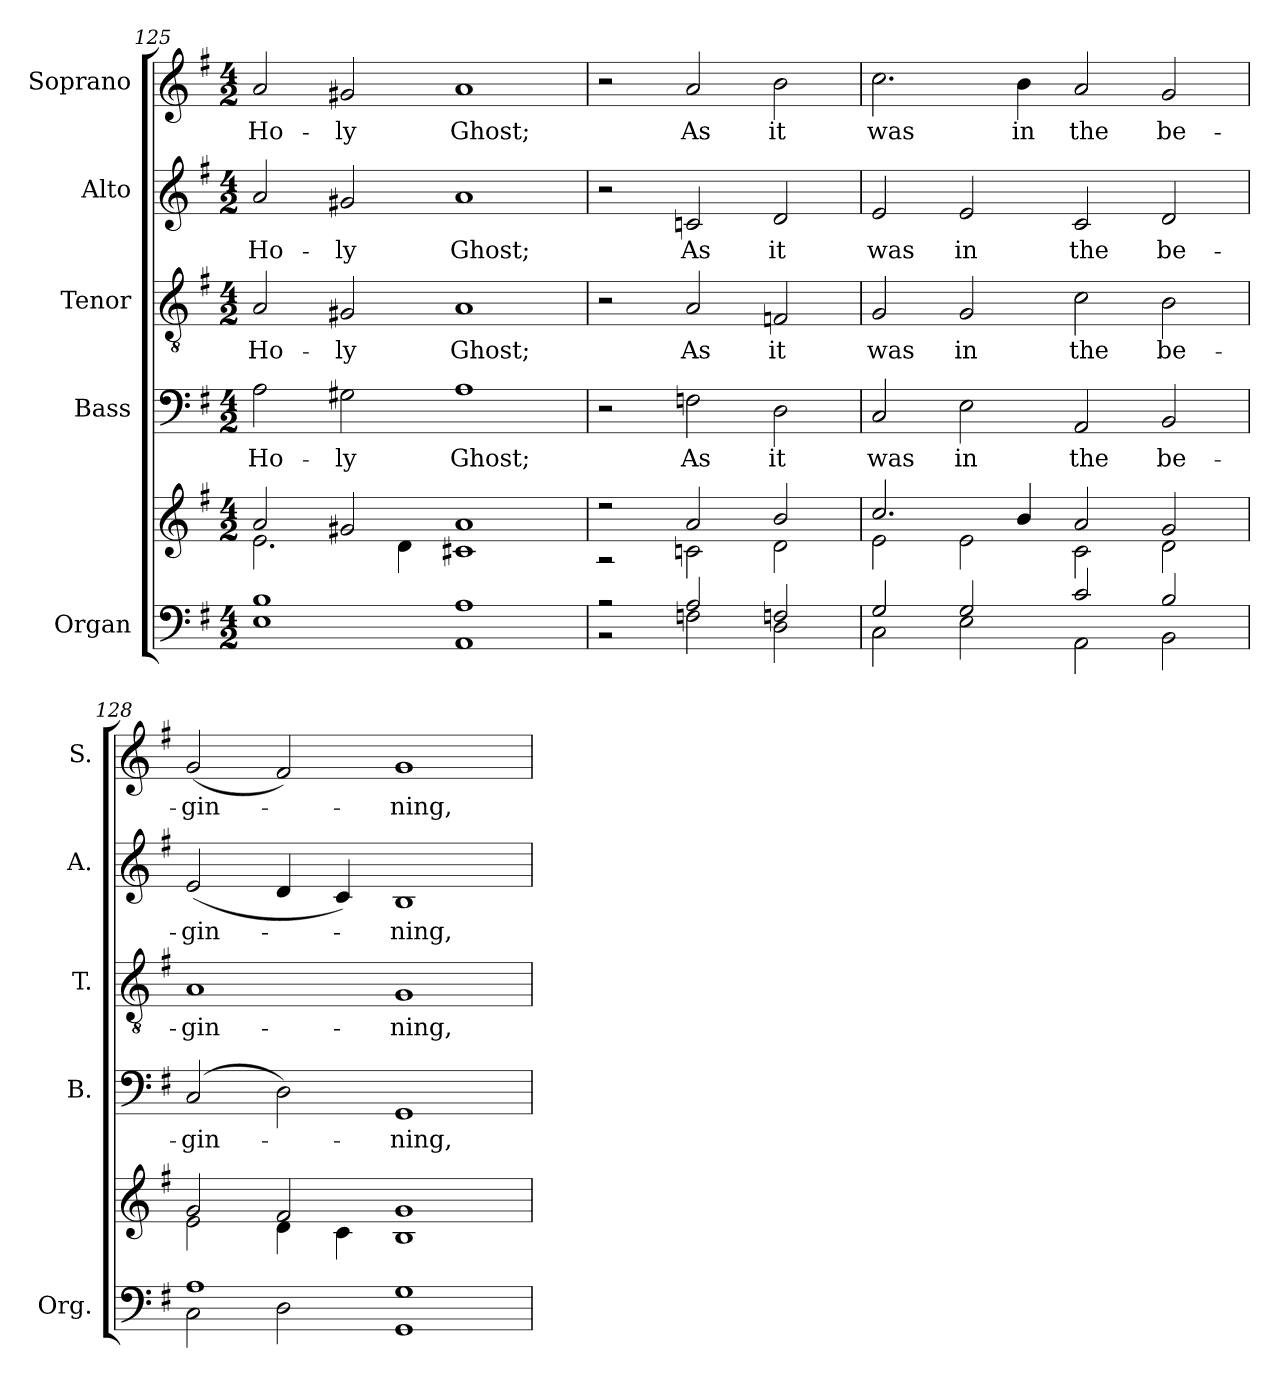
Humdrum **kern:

**kern	**kern	**kern	**text	**kern	**text	**kern	**text	**kern	**text
*part5	*part5	*part4	*part4	*part3	*part3	*part2	*part2	*part1	*part1
*staff6	*staff5	*staff4	*staff4	*staff3	*staff3	*staff2	*staff2	*staff1	*staff1
*I"Organ	*	*I"Bass	*	*I"Tenor	*	*I"Alto	*	*I"Soprano	*
*I'Org.	*	*I'B.	*	*I'T.	*	*I'A.	*	*I'S.	*
*clefF4	*clefG2	*clefF4	*	*clefGv2	*	*clefG2	*	*clefG2	*
*	*	*	*	*ITrd7c12	*	*	*	*	*
*k[f#]	*k[f#]	*k[f#]	*	*k[f#]	*	*k[f#]	*	*k[f#]	*
*G:	*G:	*G:	*	*G:	*	*G:	*	*G:	*
*M4/2	*M4/2	*M4/2	*	*M4/2	*	*M4/2	*	*M4/2	*
=125	=125	=125	=125	=125	=125	=125	=125	=125	=125
*^	*^	*	*	*	*	*	*	*	*
!	!	!	!	!	!LO:LY:b:color=#000000	!	!	!	!	!	!
!	!	!	!	!	!	!	!LO:LY:b:color=#000000	!	!	!	!
!	!	!	!	!	!	!	!	!	!LO:LY:b:color=#000000	!	!
!	!	!	!	!	!	!	!	!	!	!	!LO:LY:b:color=#000000
1Bi	1Ei	2ai/	2.ei\	2Ai\	Ho-	2AAi/	Ho-	2ai/	Ho-	2ai/	Ho-
!	!	!	!	!	!LO:LY:b:color=#000000	!	!	!	!	!	!
!	!	!	!	!	!	!	!LO:LY:b:color=#000000	!	!	!	!
!	!	!	!	!	!	!	!	!	!LO:LY:b:color=#000000	!	!
!	!	!	!	!	!	!	!	!	!	!	!LO:LY:b:color=#000000
.	.	2g#Xi/	.	2G#Xi\	-ly	2GG#Xi/	-ly	2g#Xi/	-ly	2g#Xi/	-ly
.	.	.	4di\	.	.	.	.	.	.	.	.
!	!	!	!	!	!LO:LY:b:color=#000000	!	!	!	!	!	!
!	!	!	!	!	!	!	!LO:LY:b:color=#000000	!	!	!	!
!	!	!	!	!	!	!	!	!	!LO:LY:b:color=#000000	!	!
!	!	!	!	!	!	!	!	!	!	!	!LO:LY:b:color=#000000
1Ai	1AAi	1ai	1c#Xi	1Ai	Ghost;	1AAi	Ghost;	1ai	Ghost;	1ai	Ghost;
=126	=126	=126	=126	=126	=126	=126	=126	=126	=126	=126	=126
2r	2r	2r	2r	2r	.	2r	.	2r	.	2r	.
!	!	!	!	!	!LO:LY:b:color=#000000	!	!	!	!	!	!
!	!	!	!	!	!	!	!LO:LY:b:color=#000000	!	!	!	!
!	!	!	!	!	!	!	!	!	!LO:LY:b:color=#000000	!	!
!	!	!	!	!	!	!	!	!	!	!	!LO:LY:b:color=#000000
2Ai/	2Fni\	2ai/	2cni\	2Fni\	As	2AAi/	As	2cni/	As	2ai/	As
!	!	!	!	!	!LO:LY:b:color=#000000	!	!	!	!	!	!
!	!	!	!	!	!	!	!LO:LY:b:color=#000000	!	!	!	!
!	!	!	!	!	!	!	!	!	!LO:LY:b:color=#000000	!	!
!	!	!	!	!	!	!	!	!	!	!	!LO:LY:b:color=#000000
2Fni/	2Di\	2bi/	2di\	2Di\	it	2FFni/	it	2di/	it	2bi\	it
=127	=127	=127	=127	=127	=127	=127	=127	=127	=127	=127	=127
!	!	!	!	!	!LO:LY:b:color=#000000	!	!	!	!	!	!
!	!	!	!	!	!	!	!LO:LY:b:color=#000000	!	!	!	!
!	!	!	!	!	!	!	!	!	!LO:LY:b:color=#000000	!	!
!	!	!	!	!	!	!	!	!	!	!	!LO:LY:b:color=#000000
2Gi/	2Ci\	2.cci/	2ei\	2Ci/	was	2GGi/	was	2ei/	was	2.cci\	was
!	!	!	!	!	!LO:LY:b:color=#000000	!	!	!	!	!	!
!	!	!	!	!	!	!	!LO:LY:b:color=#000000	!	!	!	!
!	!	!	!	!	!	!	!	!	!LO:LY:b:color=#000000	!	!
2Gi/	2Ei\	.	2ei\	2Ei\	in	2GGi/	in	2ei/	in	.	.
!	!	!	!	!	!	!	!	!	!	!	!LO:LY:b:color=#000000
.	.	4bi/	.	.	.	.	.	.	.	4bi\	in
!	!	!	!	!	!LO:LY:b:color=#000000	!	!	!	!	!	!
!	!	!	!	!	!	!	!LO:LY:b:color=#000000	!	!	!	!
!	!	!	!	!	!	!	!	!	!LO:LY:b:color=#000000	!	!
!	!	!	!	!	!	!	!	!	!	!	!LO:LY:b:color=#000000
2ci/	2AAi\	2ai/	2ci\	2AAi/	the	2Ci\	the	2ci/	the	2ai/	the
!	!	!	!	!	!LO:LY:b:color=#000000	!	!	!	!	!	!
!	!	!	!	!	!	!	!LO:LY:b:color=#000000	!	!	!	!
!	!	!	!	!	!	!	!	!	!LO:LY:b:color=#000000	!	!
!	!	!	!	!	!	!	!	!	!	!	!LO:LY:b:color=#000000
2Bi/	2BBi\	2gi/	2di\	2BBi/	be-	2BBi\	be-	2di/	be-	2gi/	be-
=128	=128	=128	=128	=128	=128	=128	=128	=128	=128	=128	=128
!	!	!	!	!	!LO:LY:b:color=#000000	!	!	!	!	!	!
!	!	!	!	!	!	!	!LO:LY:b:color=#000000	!	!	!	!
!	!	!	!	!	!	!	!	!	!LO:LY:b:color=#000000	!	!
!	!	!	!	!	!	!	!	!	!	!	!LO:LY:b:color=#000000
1Ai	2Ci\	2gi/	2ei\	(2Ci/	-gin-	1AAi	-gin-	(2ei/	-gin-	(2gi/	-gin-
.	2Di\	2f#i/	4di\	2Di\)	.	.	.	4di/	.	2f#i/)	.
.	.	.	4ci\	.	.	.	.	4ci/)	.	.	.
!	!	!	!	!	!LO:LY:b:color=#000000	!	!	!	!	!	!
!	!	!	!	!	!	!	!LO:LY:b:color=#000000	!	!	!	!
!	!	!	!	!	!	!	!	!	!LO:LY:b:color=#000000	!	!
!	!	!	!	!	!	!	!	!	!	!	!LO:LY:b:color=#000000
1Gi	1GGi	1gi	1Bi	1GGi	-ning,	1GGi	-ning,	1Bi	-ning,	1gi	-ning,
*v	*v	*	*	*	*	*	*	*	*	*	*
*	*v	*v	*	*	*	*	*	*	*	*
=	=	=	=	=	=	=	=	=	=
*-	*-	*-	*-	*-	*-	*-	*-	*-	*-
